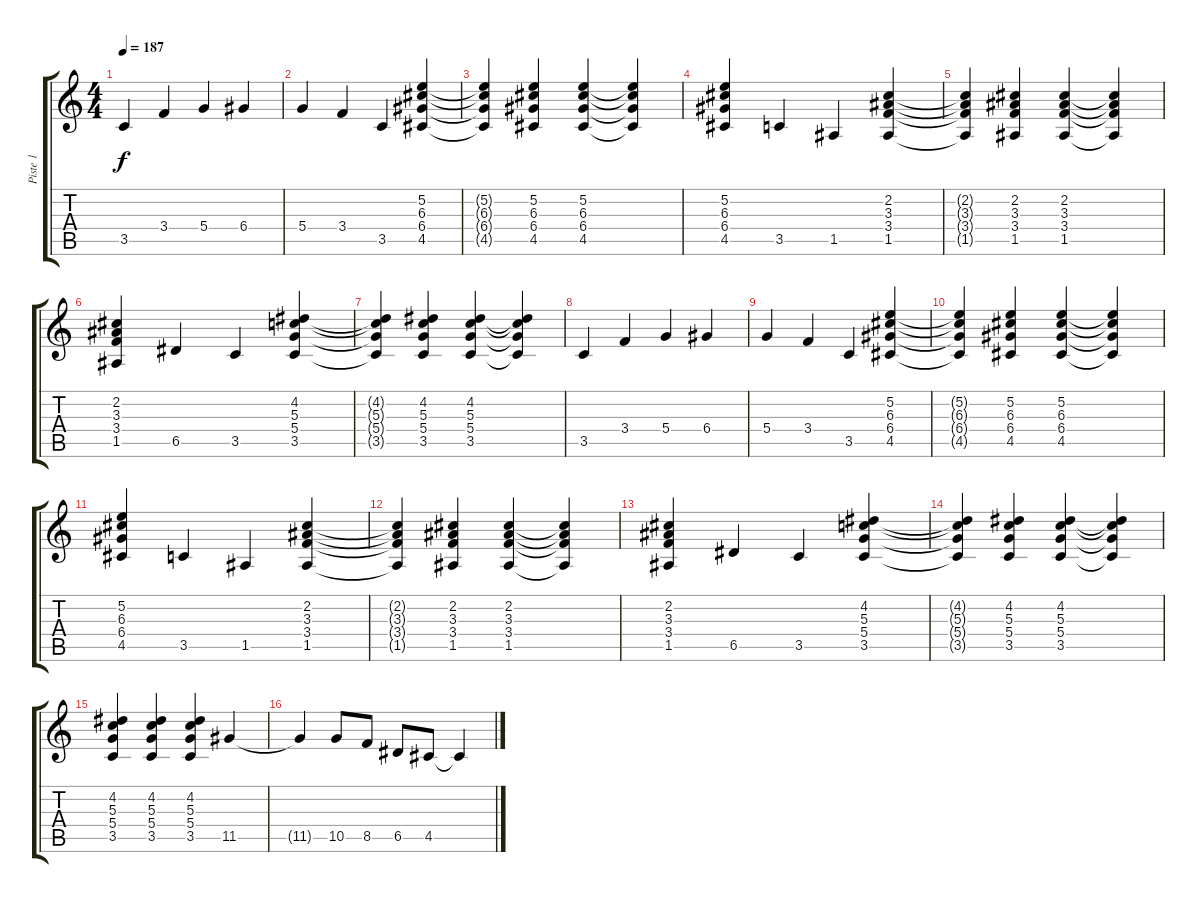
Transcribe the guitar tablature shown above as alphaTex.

\track ("Piste 1" "Piste 1") {instrument acousticguitarnylon}
\staff {score tabs}
\tuning (E4 B3 G3 D3 A2 E2) {hide}
\ts (4 4)
\tempo 187
\clef g2
\ks c
3.5.4{dy f instrument acousticguitarnylon} 3.4.4 5.4.4 6.4.4 |
5.4.4 3.4.4 3.5.4 (5.2 6.3 6.4 4.5).4 |
(5.2{t} 6.3{t} 6.4{t} 4.5{t}).4 (5.2 6.3 6.4 4.5).4 (5.2 6.3 6.4 4.5).4 (5.2{t} 6.3{t} 6.4{t} 4.5{t}).4 |
(5.2 6.3 6.4 4.5).4 3.5.4 1.5.4 (2.2 3.3 3.4 1.5).4 |
(2.2{t} 3.3{t} 3.4{t} 1.5{t}).4 (2.2 3.3 3.4 1.5).4 (2.2 3.3 3.4 1.5).4 (2.2{t} 3.3{t} 3.4{t} 1.5{t}).4 |
(2.2 3.3 3.4 1.5).4 6.5.4 3.5.4 (4.2 5.3 5.4 3.5).4 |
(4.2{t} 5.3{t} 5.4{t} 3.5{t}).4 (4.2 5.3 5.4 3.5).4 (4.2 5.3 5.4 3.5).4 (4.2{t} 5.3{t} 5.4{t} 3.5{t}).4 |
3.5.4 3.4.4 5.4.4 6.4.4 |
5.4.4 3.4.4 3.5.4 (5.2 6.3 6.4 4.5).4 |
(5.2{t} 6.3{t} 6.4{t} 4.5{t}).4 (5.2 6.3 6.4 4.5).4 (5.2 6.3 6.4 4.5).4 (5.2{t} 6.3{t} 6.4{t} 4.5{t}).4 |
(5.2 6.3 6.4 4.5).4 3.5.4 1.5.4 (2.2 3.3 3.4 1.5).4 |
(2.2{t} 3.3{t} 3.4{t} 1.5{t}).4 (2.2 3.3 3.4 1.5).4 (2.2 3.3 3.4 1.5).4 (2.2{t} 3.3{t} 3.4{t} 1.5{t}).4 |
(2.2 3.3 3.4 1.5).4 6.5.4 3.5.4 (4.2 5.3 5.4 3.5).4 |
(4.2{t} 5.3{t} 5.4{t} 3.5{t}).4 (4.2 5.3 5.4 3.5).4 (4.2 5.3 5.4 3.5).4 (4.2{t} 5.3{t} 5.4{t} 3.5{t}).4 |
(4.2 5.3 5.4 3.5).4 (4.2 5.3 5.4 3.5).4 (4.2 5.3 5.4 3.5).4 11.5.4 |
11.5{t}.4 10.5.8 8.5.8 6.5.8 4.5.8 4.5{t}.4
